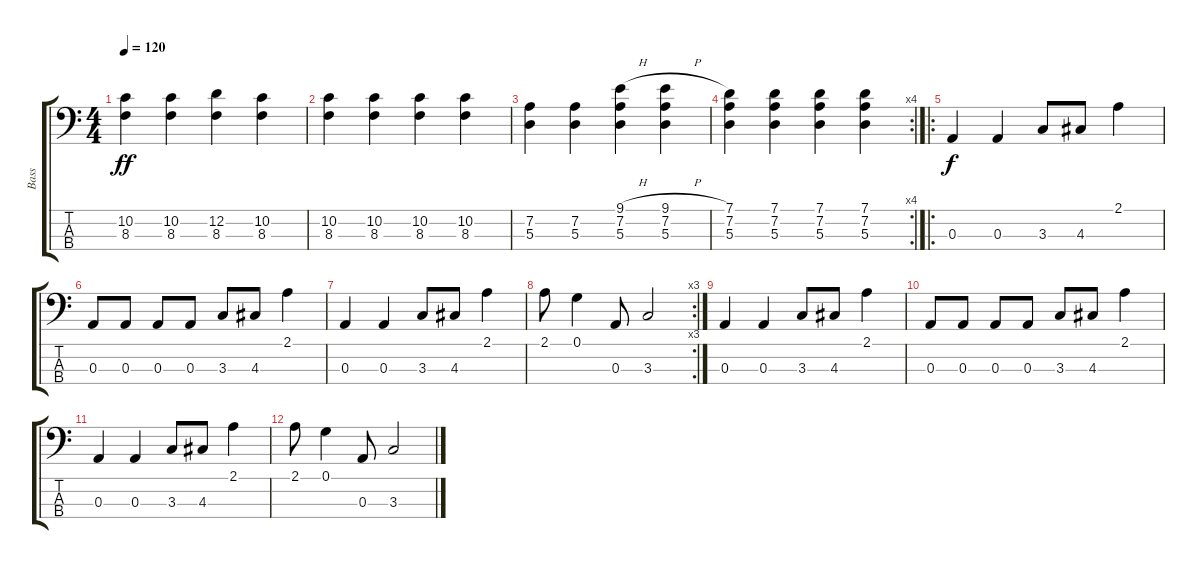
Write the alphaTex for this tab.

\track ("Bass" "Bass") {instrument electricbassfinger}
\staff {score tabs}
\tuning (G2 D2 A1 E1) {hide}
\ts (4 4)
\tempo 120
\clef f4
\ks c
(10.2 8.3).4{dy ff} (10.2 8.3).4 (12.2 8.3).4 (10.2 8.3).4 |
(10.2 8.3).4 (10.2 8.3).4 (10.2 8.3).4 (10.2 8.3).4 |
(7.2 5.3).4 (7.2 5.3).4 (9.1{h} 7.2 5.3).4 (9.1{h} 7.2 5.3).4 |
\rc 4
(7.1 7.2 5.3).4 (7.1 7.2 5.3).4 (7.1 7.2 5.3).4 (7.1 7.2 5.3).4 |
\ro
0.3.4{dy f} 0.3.4 3.3.8 4.3.8 2.1.4 |
0.3.8 0.3.8 0.3.8 0.3.8 3.3.8 4.3.8 2.1.4 |
0.3.4 0.3.4 3.3.8 4.3.8 2.1.4 |
\rc 3
2.1.8 0.1.4 0.3.8 3.3.2 |
0.3.4 0.3.4 3.3.8 4.3.8 2.1.4 |
0.3.8 0.3.8 0.3.8 0.3.8 3.3.8 4.3.8 2.1.4 |
0.3.4 0.3.4 3.3.8 4.3.8 2.1.4 |
2.1.8 0.1.4 0.3.8 3.3.2
